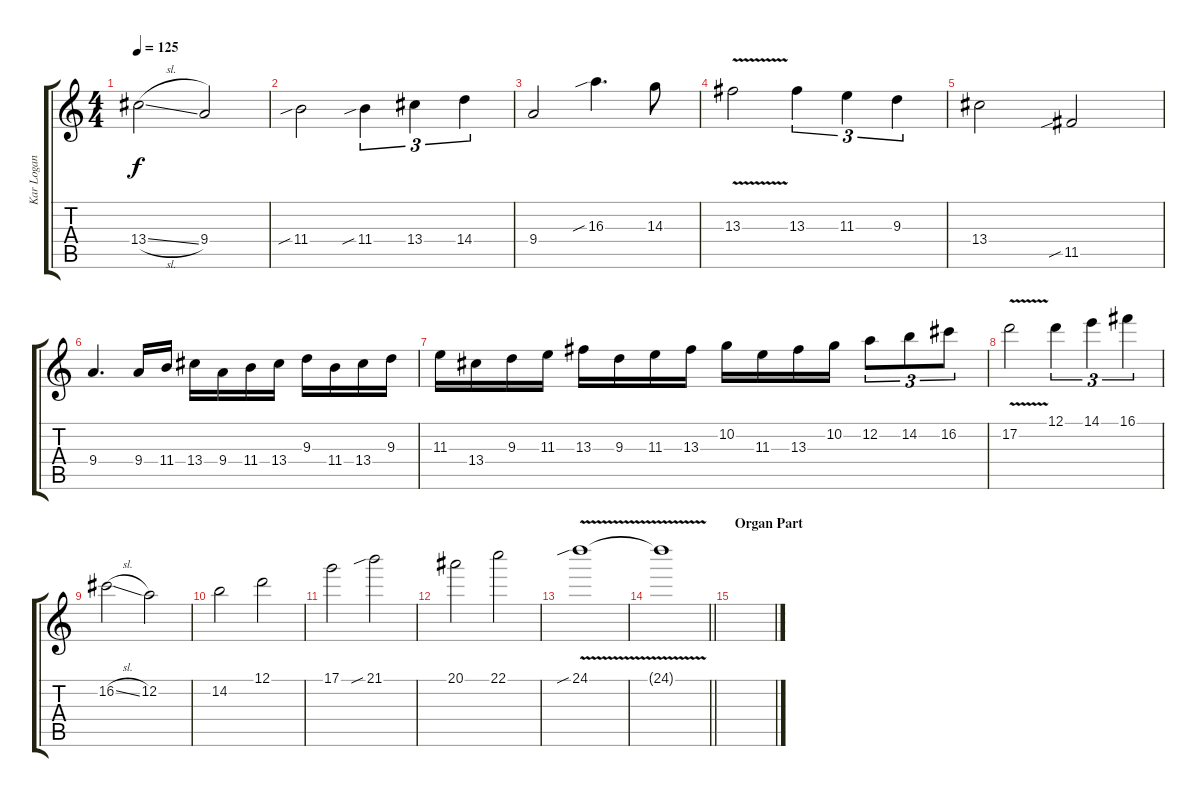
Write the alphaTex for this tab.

\track ("Kar Logan Solo" "Kar Logan ") {instrument overdrivenguitar}
\staff {score tabs}
\tuning (D4 A3 F3 C3 G2 D2) {hide}
\ts (4 4)
\tempo 125
\clef g2
\ks c
13.4{sl}.2{dy f} 9.4.2 |
11.4{sib}.2 11.4{sib}.4{tu (3 2)} 13.4.4{tu (3 2)} 14.4.4{tu (3 2)} |
9.4.2 16.3{sib}.4{d} 14.3.8 |
13.3{v}.2 13.3.4{tu (3 2)} 11.3.4{tu (3 2)} 9.3.4{tu (3 2)} |
13.4.2 11.5{sib}.2 |
9.4.4{d} 9.4.16 11.4.16 13.4.16 9.4.16 11.4.16 13.4.16 9.3.16 11.4.16 13.4.16 9.3.16 |
11.3.16 13.4.16 9.3.16 11.3.16 13.3.16 9.3.16 11.3.16 13.3.16 10.2.16 11.3.16 13.3.16 10.2.16 12.2.8{tu (3 2)} 14.2.8{tu (3 2)} 16.2.8{tu (3 2)} |
17.2{v}.2 12.1.4{tu (3 2)} 14.1.4{tu (3 2)} 16.1.4{tu (3 2)} |
16.2{sl}.2 12.2.2 |
14.2.2 12.1.2 |
17.1.2 21.1{sib}.2 |
20.1.2 22.1.2 |
24.1{v sib}.1 |
\barLineRight lightlight
24.1{t}.1 |
\section ("" "Organ Part")
